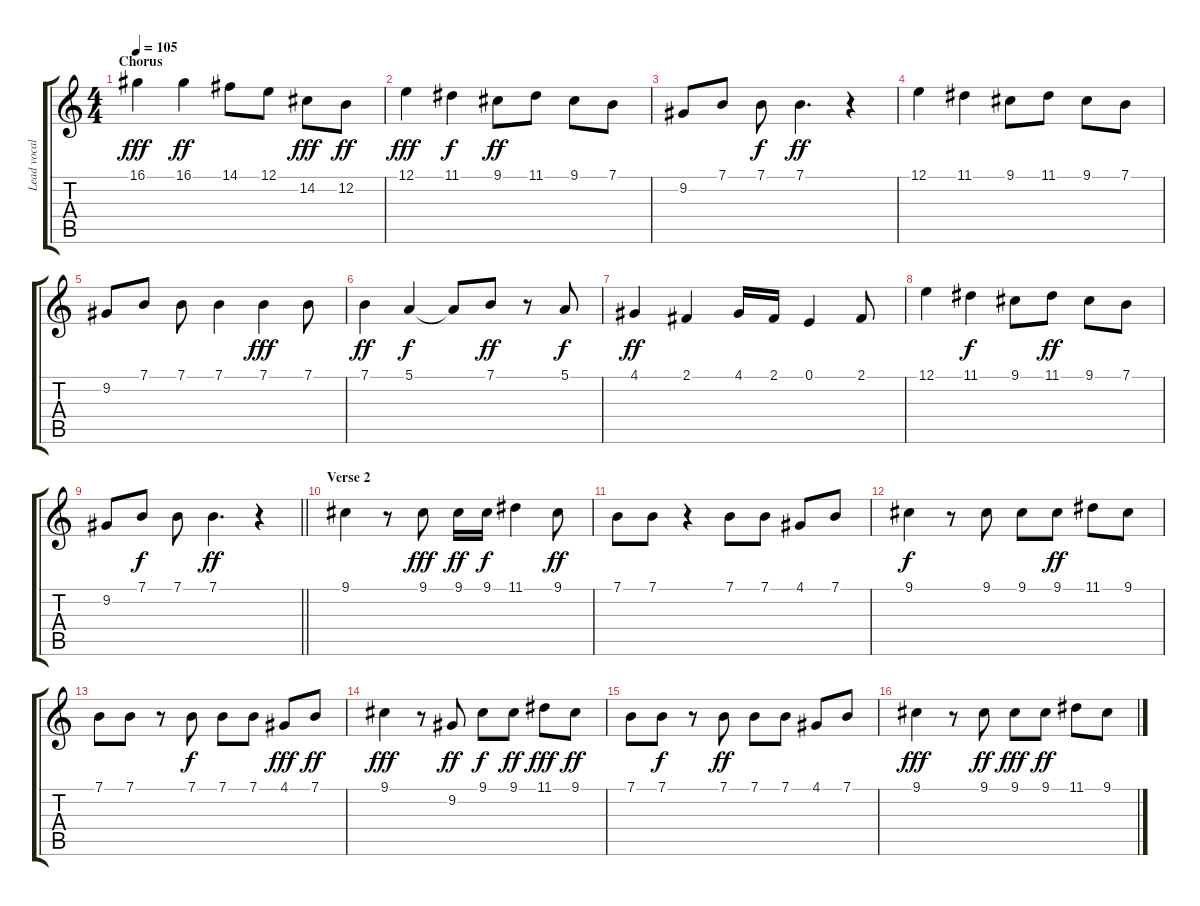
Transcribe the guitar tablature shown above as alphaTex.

\track ("Lead vocals" "Lead vocal") {instrument harmonica}
\staff {score tabs}
\tuning (E4 B3 G3 D3 A2 E2) {hide}
\ts (4 4)
\section ("" "Chorus")
\tempo 105
\clef g2
\ks c
16.1.4{dy fff} 16.1.4{dy ff} 14.1.8 12.1.8 14.2.8{dy fff} 12.2.8{dy ff} |
12.1.4{dy fff} 11.1.4{dy f} 9.1.8{dy ff} 11.1.8 9.1.8 7.1.8 |
9.2.8 7.1.8 7.1.8{dy f} 7.1.4{d dy ff} r.4 |
12.1.4 11.1.4 9.1.8 11.1.8 9.1.8 7.1.8 |
9.2.8 7.1.8 7.1.8 7.1.4 7.1.4{dy fff} 7.1.8 |
7.1.4{dy ff} 5.1.4{dy f} 5.1{t}.8 7.1.8{dy ff} r.8 5.1.8{dy f} |
4.1.4{dy ff} 2.1.4 4.1.16 2.1.16 0.1.4 2.1.8 |
12.1.4 11.1.4{dy f} 9.1.8 11.1.8{dy ff} 9.1.8 7.1.8 |
\barLineRight lightlight
9.2.8 7.1.8{dy f} 7.1.8 7.1.4{d dy ff} r.4 |
\section ("" "Verse 2")
9.1.4 r.8 9.1.8{dy fff} 9.1.16{dy ff} 9.1.16{dy f} 11.1.4 9.1.8{dy ff} |
7.1.8 7.1.8 r.4 7.1.8 7.1.8 4.1.8 7.1.8 |
9.1.4{dy f} r.8 9.1.8 9.1.8 9.1.8{dy ff} 11.1.8 9.1.8 |
7.1.8 7.1.8 r.8 7.1.8{dy f} 7.1.8 7.1.8 4.1.8{dy fff} 7.1.8{dy ff} |
9.1.4{dy fff} r.8 9.2.8{dy ff} 9.1.8{dy f} 9.1.8{dy ff} 11.1.8{dy fff} 9.1.8{dy ff} |
7.1.8 7.1.8{dy f} r.8 7.1.8{dy ff} 7.1.8 7.1.8 4.1.8 7.1.8 |
9.1.4{dy fff} r.8 9.1.8{dy ff} 9.1.8{dy fff} 9.1.8{dy ff} 11.1.8 9.1.8
